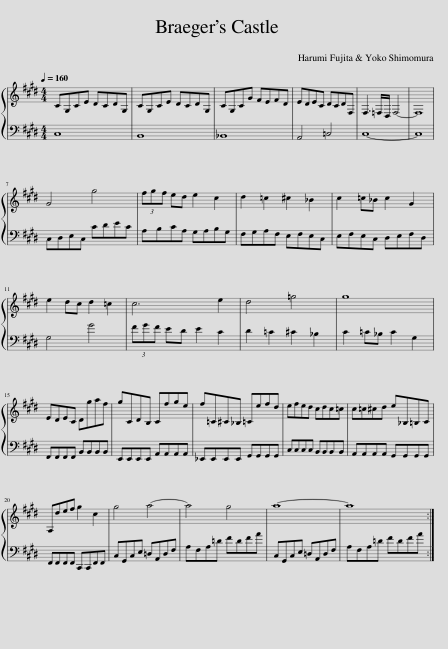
X:1
%%score { 1 2 }
L:1/8
Q:1/4=160
M:4/4
I:linebreak $
K:E
V:1 treble
V:2 bass
V:1
 CG,CE DCDG, | CG,CE DCDG, | CG,CG FEFD | EDEC DCDF, | F,3 =F,/D,/ F,4- | %5
 F,8 |$ G4 g4 | (3fgf ed e2 c2 | d2 =c2 ^c2 _B2 | c2 =c_B c2 G2 |$ %10
 e2 dc d2 =c2 | c6 e2 | d4 =g4 | g8 |$ EDEC Dgaf | %15
 gCDB, Cfge | f=C^C_B, =Cefd | efed cdc=c | c=c^cd e_B,=B,C |$ A,def g2 c2 | %20
 g4 a4- | a4 g4 | a8- | a8 :| %24
V:2
 C,8 | B,,8 | _B,,8 | A,,4 =C,4 | C,8- | %5
 C,8 |$ C,D,E,C, CDEC | A,B,CA, G,A,B,G, | F,G,A,F, E,F,E,C, | E,F,E,C, D,E,F,D, |$ %10
 G,4 G4 | (3FGF ED E2 C2 | D2 =C2 ^C2 _B,2 | C2 =C_B, C2 G,2 |$ F,,F,,F,,F,, B,,B,,B,,B,, | %15
 E,,E,,E,,E,, A,,A,,A,,A,, | _E,,E,,E,,E,, G,,G,,G,,G,, | C,C,C,C, B,,B,,B,,B,, | A,,A,,A,,A,, G,,G,,G,,G,, |$ F,,F,,F,,F,, C,,C,,F,,F,, | %20
 C,G,,C,E, =D,A,,D,F, | A,F,A,=D FDFA | C,G,,C,E, =D,A,,D,F, | A,F,A,=D FDFA :| %24
